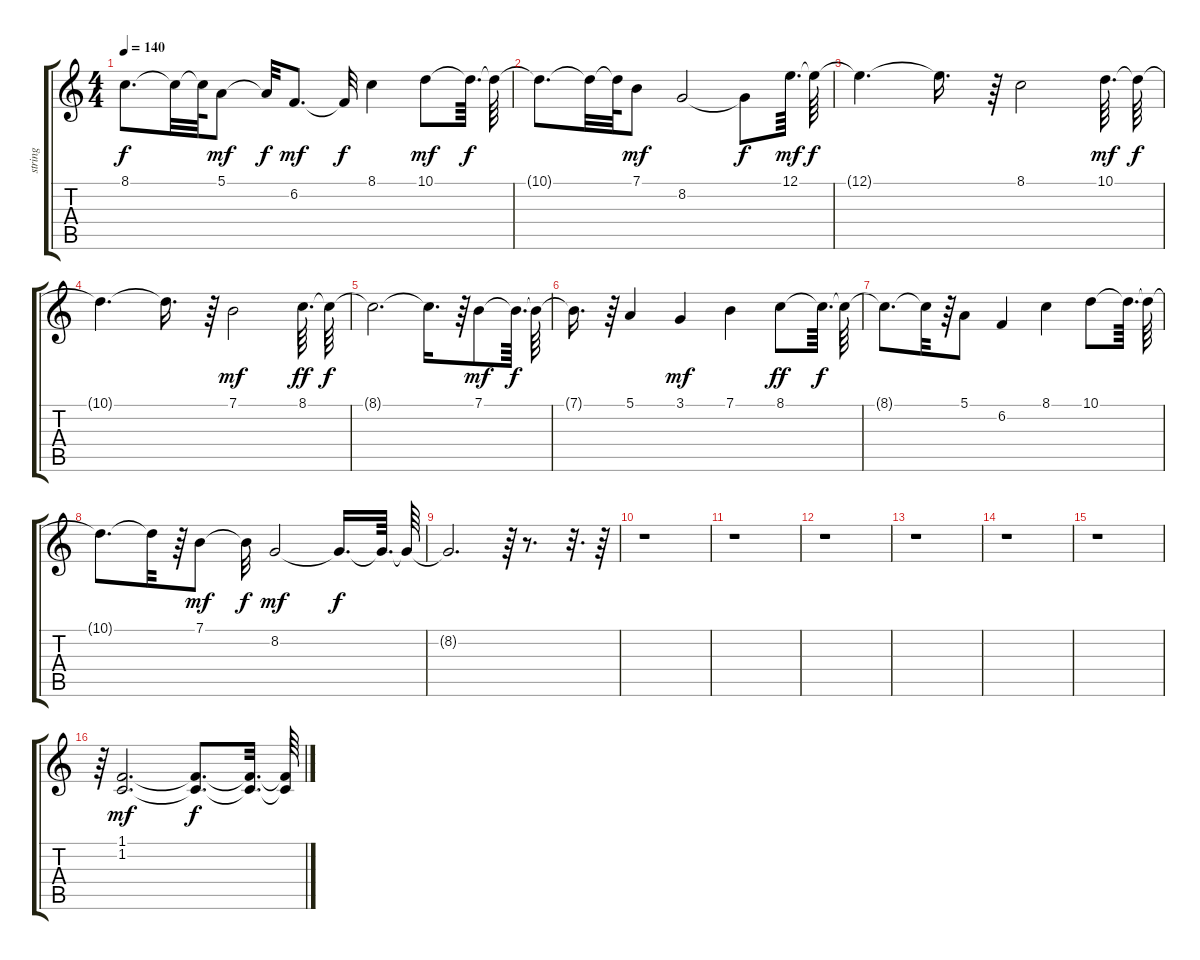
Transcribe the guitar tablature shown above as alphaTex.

\track ("string" "string") {instrument stringensemble1}
\staff {score tabs}
\tuning (E4 B3 G3 D3 A2 E2) {hide}
\ts (4 4)
\tempo 140
\clef g2
\ks c
8.1{t}.8{d dy f} 8.1{t}.32 8.1{t}.64 5.1.8{dy mf} 5.1{t}.32{dy f} 6.2.8{d dy mf} 6.2{t}.32{dy f} 8.1.4 10.1.8{dy mf} 10.1{t}.64{d dy f} 10.1{t}.64 |
10.1{t}.8{d} 10.1{t}.32 10.1{t}.64 7.1.8{dy mf} 8.2.2 8.2{t}.8{dy f} 12.1.64{d dy mf} 12.1{t}.64{dy f} |
12.1{t}.4{d} 12.1{t}.16{d} r.64 8.1.2 10.1.64{d dy mf} 10.1{t}.64{dy f} |
10.1{t}.4{d} 10.1{t}.16{d} r.64 7.1.2{dy mf} 8.1.64{d dy ff} 8.1{t}.64{dy f} |
8.1{t}.2{d} 8.1{t}.16{d} r.64 7.1.8{dy mf} 7.1{t}.64{d dy f} 7.1{t}.64 |
7.1{t}.16{d} r.64 5.1.4 3.1.4{dy mf} 7.1.4 8.1.8{dy ff} 8.1{t}.64{d dy f} 8.1{t}.64 |
8.1{t}.8{d} 8.1{t}.32 r.64 5.1.8 6.2.4 8.1.4 10.1.8 10.1{t}.64{d} 10.1{t}.64 |
10.1{t}.8{d} 10.1{t}.32 r.64 7.1.8{dy mf} 7.1{t}.32{dy f} 8.2.2{dy mf} 8.2{t}.16{d dy f} 8.2{t}.64{d} 8.2{t}.64 |
8.2{t}.2{d} r.64 r.8{d} r.32{d} r.64 |
r.1 |
r.1 |
r.1 |
r.1 |
r.1 |
r.1 |
r.64 (1.1 1.2).2{d dy mf} (1.1{t} 1.2{t}).8{d dy f} (1.1{t} 1.2{t}).32{d} (1.1{t} 1.2{t}).64
